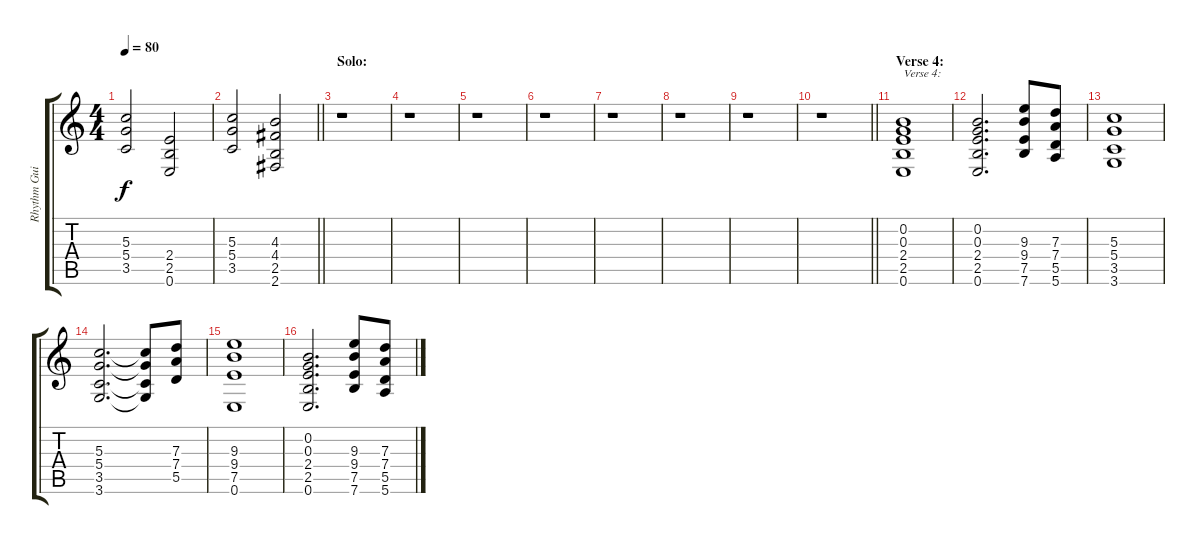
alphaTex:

\track ("Rhythm Guitar 2" "Rhythm Gui") {instrument overdrivenguitar}
\staff {score tabs}
\tuning (E4 B3 G3 D3 A2 E2) {hide}
\ts (4 4)
\tempo 80
\clef g2
\ks c
(5.3 5.4 3.5).2{dy f} (2.4 2.5 0.6).2 |
\barLineRight lightlight
(5.3 5.4 3.5).2 (4.3 4.4 2.5 2.6).2 |
\section ("" "Solo:")
r.1 |
r.1 |
r.1 |
r.1 |
r.1 |
r.1 |
r.1 |
\barLineRight lightlight
r.1 |
\section ("" "Verse 4:")
(0.2 0.3 2.4 2.5 0.6).1{txt "Verse 4:"} |
(0.2 0.3 2.4 2.5 0.6).2{d} (9.3 9.4 7.5 7.6).8 (7.3 7.4 5.5 5.6).8 |
(5.3 5.4 3.5 3.6).1 |
(5.3 5.4 3.5 3.6).2{d} (5.3{t} 5.4{t} 3.5{t} 3.6{t}).8 (7.3 7.4 5.5).8 |
(9.3 9.4 7.5 0.6).1 |
(0.2 0.3 2.4 2.5 0.6).2{d} (9.3 9.4 7.5 7.6).8 (7.3 7.4 5.5 5.6).8
